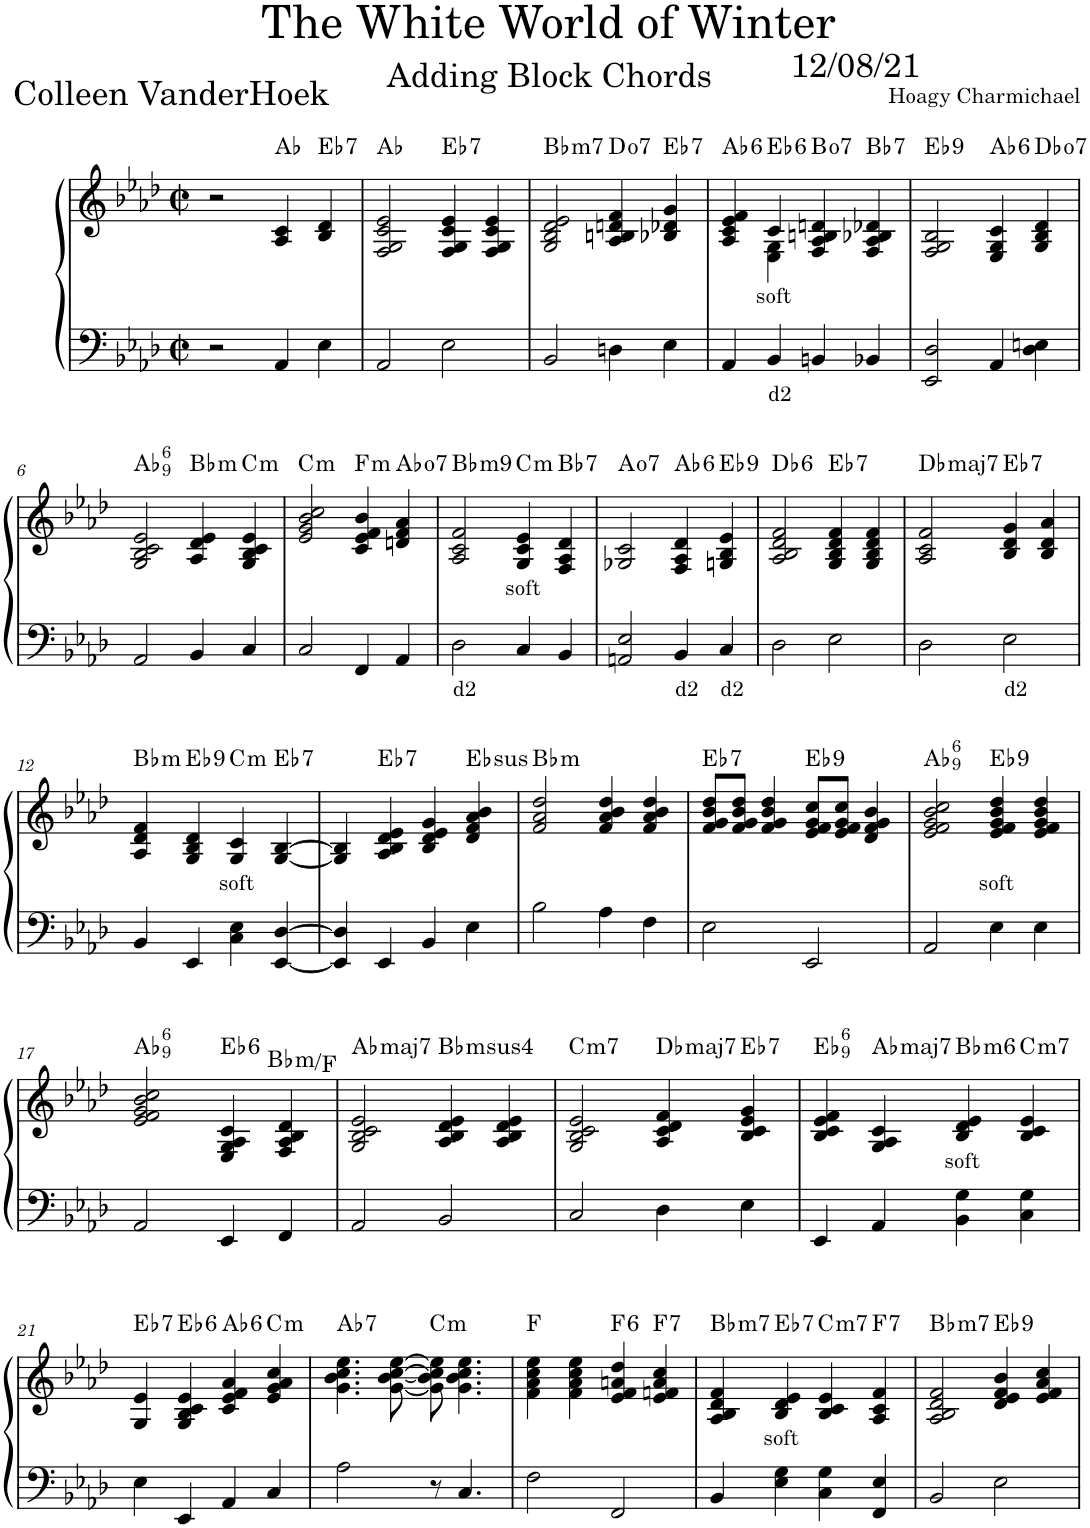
**kern	**text	**kern	**text	**harte
*part1	*part1	*part1	*part1	*part1
*staff2	*staff2	*staff1	*staff1	*
*I"Piano	*	*	*	*
*I'Pno.	*	*	*	*
*clefF4	*	*clefG2	*	*
*k[b-e-a-d-]	*	*k[b-e-a-d-]	*	*
*M2/2	*	*M2/2	*	*
*met(c|)	*	*met(c|)	*	*
=1	=1	=1	=1	=1
2r	.	2r	.	.
4AA-/	.	4A-/ 4c/	.	Ab:maj
!	!	!	!	!LO:H:kt=7
4E-\	.	4B-/ 4d-/	.	Eb:7
=2	=2	=2	=2	=2
2AA-/	.	2F/ 2G/ 2c/ 2e-/	.	Ab:maj
!	!	!	!	!LO:H:kt=7
2E-\	.	4F/ 4G/ 4c/ 4e-/	.	Eb:7
.	.	4F/ 4G/ 4c/ 4e-/	.	.
=3	=3	=3	=3	=3
!	!	!	!	!LO:H:kt=m7
2BB-/	.	2G/ 2B-/ 2d-/ 2e-/	.	Bb:min7
!	!	!	!	!LO:H:kt=7
4Dn\	.	4A-/ 4Bn/ 4dn/ 4f/	.	D:dim7
!	!	!	!	!LO:H:kt=7
4E-\	.	4B-X/ 4d-X/ 4g/	.	Eb:7
=4	=4	=4	=4	=4
*	*	*^	*	*
!	!	!	!	!	!LO:H:kt=6
4AA-/	.	4A-/ 4c/ 4e-/ 4f/	4ryy	.	Ab:maj6
!	!LO:LY:b	!	!	!LO:LY:b	!LO:H:kt=6
4BB-/	d2	4c/	4E-\ 4G\	soft	Eb:maj6
!	!	!	!	!	!LO:H:kt=7
4BBn/	.	4F/ 4A-/ 4Bn/ 4dn/	2ryy	.	B:dim7
!	!	!	!	!	!LO:H:n=1:kt=7
!	!	!	!	!	!LO:H:n=2:kt=N.C.
4BB-X/	.	4F/ 4A-/ 4B-X/ 4d-X/	.	.	Bb:7 N
*	*	*v	*v	*	*
=5	=5	=5	=5	=5
!	!	!	!	!LO:H:kt=9
2EE-/ 2D-/	.	2F/ 2G/ 2B-/	.	Eb:9
!	!	!	!	!LO:H:kt=6
4AA-/	.	4E-/ 4G/ 4c/	.	Ab:maj6
!	!	!	!	!LO:H:kt=7
4D-\ 4En\	.	4G/ 4B-/ 4d-/	.	Db:dim7
!!LO:LB:g=z
=6	=6	=6	=6	=6
!	!	!	!	!LO:H:kt=6
2AA-/	.	2G/ 2B-/ 2c/ 2e-/	.	Ab:maj6(9)
!	!	!	!	!LO:H:kt=m
4BB-/	.	4A-/ 4d-/ 4e-/	.	Bb:min
!	!	!	!	!LO:H:kt=m
4C/	.	4G/ 4B-/ 4c/ 4e-/	.	C:min
=7	=7	=7	=7	=7
!	!	!	!	!LO:H:kt=m
2C/	.	2e-/ 2g/ 2b-/ 2cc/	.	C:min
!	!	!	!	!LO:H:kt=m
4FF/	.	4c/ 4e-/ 4f/ 4b-/	.	F:min
!	!	!	!	!LO:H:kt=7
4AA-/	.	4dn/ 4f/ 4a-/	.	Ab:dim7
=8	=8	=8	=8	=8
!	!LO:LY:b	!	!	!LO:H:kt=m9
2D-\	d2	2A-/ 2c/ 2f/	.	Bb:min9
!	!	!	!LO:LY:b	!LO:H:kt=m
4C/	.	4G/ 4c/ 4e-/	soft	C:min
!	!	!	!	!LO:H:kt=7
4BB-/	.	4F/ 4A-/ 4d-/	.	Bb:7
=9	=9	=9	=9	=9
!	!	!	!	!LO:H:kt=7
2AAn/ 2E-/	.	2G-X/ 2c/	.	A:dim7
!	!LO:LY:b	!	!	!LO:H:kt=6
4BB-/	d2	4F/ 4A-/ 4d-/	.	Ab:maj6
!	!LO:LY:b	!	!	!LO:H:kt=9
4C/	d2	4Gn/ 4B-/ 4e-/	.	Eb:9
=10	=10	=10	=10	=10
!	!	!	!	!LO:H:kt=6
2D-\	.	2A-/ 2B-/ 2d-/ 2f/	.	Db:maj6
!	!	!	!	!LO:H:kt=7
2E-\	.	4G/ 4B-/ 4d-/ 4f/	.	Eb:7
.	.	4G/ 4B-/ 4d-/ 4f/	.	.
=11	=11	=11	=11	=11
!	!	!	!	!LO:H:kt=maj7
2D-\	.	2A-/ 2c/ 2f/	.	Db:maj7
!	!LO:LY:b	!	!	!LO:H:kt=7
2E-\	d2	4B-/ 4d-/ 4g/	.	Eb:7
.	.	4B-/ 4d-/ 4a-/	.	.
!!LO:LB:g=z
=12	=12	=12	=12	=12
!	!	!	!	!LO:H:kt=m
4BB-/	.	4A-/ 4d-/ 4f/	.	Bb:min
!	!	!	!	!LO:H:kt=9
4EE-/	.	4G/ 4B-/ 4d-/	.	Eb:9
!	!	!	!LO:LY:b	!LO:H:kt=m
4C\ 4E-\	.	4G/ 4c/	soft	C:min
!	!	!	!	!LO:H:kt=7
[4EE-/ [4D-/	.	[4G/ [4B-/	.	Eb:7
=13	=13	=13	=13	=13
4EE-/] 4D-/]	.	4G/] 4B-/]	.	.
!	!	!	!	!LO:H:kt=7
4EE-/	.	4A-/ 4B-/ 4d-/ 4e-/	.	Eb:7
4BB-/	.	4B-/ 4d-/ 4e-/ 4g/	.	.
!	!	!	!	!LO:H:kt=sus
4E-\	.	4d-/ 4f/ 4a-/ 4b-/	.	Eb:sus4
=14	=14	=14	=14	=14
!	!	!	!	!LO:H:kt=m
2B-\	.	2f/ 2a-/ 2dd-/	.	Bb:min
4A-\	.	4f/ 4a-/ 4b-/ 4dd-/	.	.
4F\	.	4f/ 4a-/ 4b-/ 4dd-/	.	.
=15	=15	=15	=15	=15
!	!	!	!	!LO:H:kt=7
2E-\	.	8f/ 8g/ 8b-/ 8dd-/L	.	Eb:7
.	.	8f/ 8g/ 8b-/ 8dd-/J	.	.
.	.	4f/ 4g/ 4b-/ 4dd-/	.	.
!	!	!	!	!LO:H:kt=9
2EE-/	.	8e-/ 8f/ 8g/ 8cc/L	.	Eb:9
.	.	8e-/ 8f/ 8g/ 8cc/J	.	.
.	.	4d-/ 4f/ 4g/ 4b-/	.	.
=16	=16	=16	=16	=16
!	!	!	!	!LO:H:kt=6
2AA-/	.	2e-/ 2f/ 2g/ 2b-/ 2cc/	.	Ab:maj6(9)
!	!	!	!LO:LY:b	!LO:H:kt=9
4E-\	.	4e-/ 4f/ 4g/ 4b-/ 4dd-/	soft	Eb:9
4E-\	.	4e-/ 4f/ 4g/ 4b-/ 4dd-/	.	.
!!LO:LB:g=z
=17	=17	=17	=17	=17
!	!	!	!	!LO:H:kt=6
2AA-/	.	2e-/ 2f/ 2g/ 2b-/ 2cc/	.	Ab:maj6(9)
!	!	!	!	!LO:H:kt=6
4EE-/	.	4E-/ 4G/ 4A-/ 4c/	.	Eb:maj6
!	!	!	!	!LO:H:kt=m
4FF/	.	4F/ 4A-/ 4B-/ 4d-/	.	Bb:min/5
=18	=18	=18	=18	=18
!	!	!	!	!LO:H:kt=maj7
2AA-/	.	2G/ 2B-/ 2c/ 2e-/	.	Ab:maj7
!	!	!	!	!LO:H:kt=4
2BB-/	.	4A-/ 4B-/ 4d-/ 4e-/	.	Bb:sus4
.	.	4A-/ 4B-/ 4d-/ 4e-/	.	.
=19	=19	=19	=19	=19
!	!	!	!	!LO:H:kt=m7
2C/	.	2G/ 2B-/ 2c/ 2e-/	.	C:min7
!	!	!	!	!LO:H:kt=maj7
4D-\	.	4A-/ 4c/ 4d-/ 4f/	.	Db:maj7
!	!	!	!	!LO:H:kt=7
4E-\	.	4B-/ 4c/ 4e-/ 4g/	.	Eb:7
=20	=20	=20	=20	=20
!	!	!	!	!LO:H:kt=6
4EE-/	.	4B-/ 4c/ 4e-/ 4f/	.	Eb:maj6(9)
!	!	!	!	!LO:H:kt=maj7
4AA-/	.	4G/ 4A-/ 4c/	.	Ab:maj7
!	!	!	!LO:LY:b	!LO:H:kt=m6
4BB-\ 4G\	.	4B-/ 4d-/ 4e-/	soft	Bb:min6
!	!	!	!	!LO:H:kt=m7
4C\ 4G\	.	4B-/ 4c/ 4e-/	.	C:min7
!!LO:LB:g=z
=21	=21	=21	=21	=21
!	!	!	!	!LO:H:kt=7
4E-\	.	4G/ 4e-/	.	Eb:7
!	!	!	!	!LO:H:kt=6
4EE-/	.	4G/ 4B-/ 4c/ 4e-/	.	Eb:maj6
!	!	!	!	!LO:H:kt=6
4AA-/	.	4c/ 4e-/ 4f/ 4a-/	.	Ab:maj6
!	!	!	!	!LO:H:kt=m
4C/	.	4e-/ 4g/ 4a-/ 4cc/	.	C:min
=22	=22	=22	=22	=22
!	!	!	!	!LO:H:kt=7
2A-\	.	4.g\ 4.b-\ 4.cc\ 4.ee-\	.	Ab:7
.	.	[8g\ [8b-\ [8cc\ [8ee-\	.	.
!	!	!	!	!LO:H:kt=m
8r	.	8g\] 8b-\] 8cc\] 8ee-\]	.	C:min
4.C/	.	4.g\ 4.b-\ 4.cc\ 4.ee-\	.	.
=23	=23	=23	=23	=23
2F\	.	4f\ 4a-\ 4cc\ 4ee-\	.	F:maj
.	.	4f\ 4a-\ 4cc\ 4ee-\	.	.
!	!	!	!	!LO:H:kt=6
2FF/	.	4e-/ 4f/ 4an/ 4dd-/	.	F:maj6
!	!	!	!	!LO:H:kt=7
.	.	4e-/ 4fn/ 4a/ 4cc/	.	F:7
=24	=24	=24	=24	=24
!	!	!	!	!LO:H:kt=m7
4BB-/	.	4A-/ 4B-/ 4d-/ 4f/	.	Bb:min7
!	!	!	!LO:LY:b	!LO:H:kt=7
4E-\ 4G\	.	4B-/ 4d-/ 4e-/	soft	Eb:7
!	!	!	!	!LO:H:kt=m7
4C\ 4G\	.	4B-/ 4c/ 4e-/	.	C:min7
!	!	!	!	!LO:H:kt=7
4FF/ 4E-/	.	4A-/ 4c/ 4f/	.	F:7
=25	=25	=25	=25	=25
!	!	!	!	!LO:H:kt=m7
2BB-/	.	2A-/ 2B-/ 2d-/ 2f/	.	Bb:min7
!	!	!	!	!LO:H:kt=9
2E-\	.	4d-/ 4e-/ 4f/ 4b-/	.	Eb:9
.	.	4e-/ 4f/ 4a-/ 4cc/	.	.
=	=	=	=	=
*-	*-	*-	*-	*-
